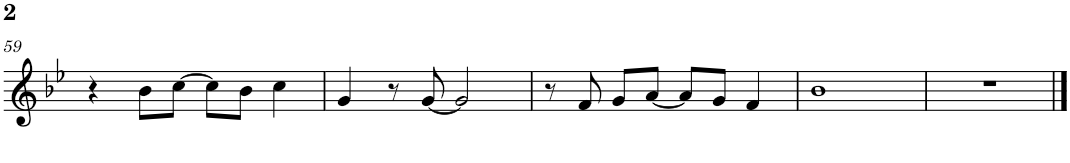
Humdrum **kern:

**kern
*part1
*staff1
*I"Carillón
*I'Ca.
!!LO:PB:g=z
*clefG2
*Trd-14c-24
*k[b-e-]
*M4/4
=59
4r
8b-\L
[>8cc\J
8cc\L]
8b-\J
4cc\
=60
4g/
8r
[<8g/
2g/]
=61
8r
8f/
8g/L
[<8a/J
8a/L]
8g/J
4f/
=62
1b-
=63
1r
==
*-
